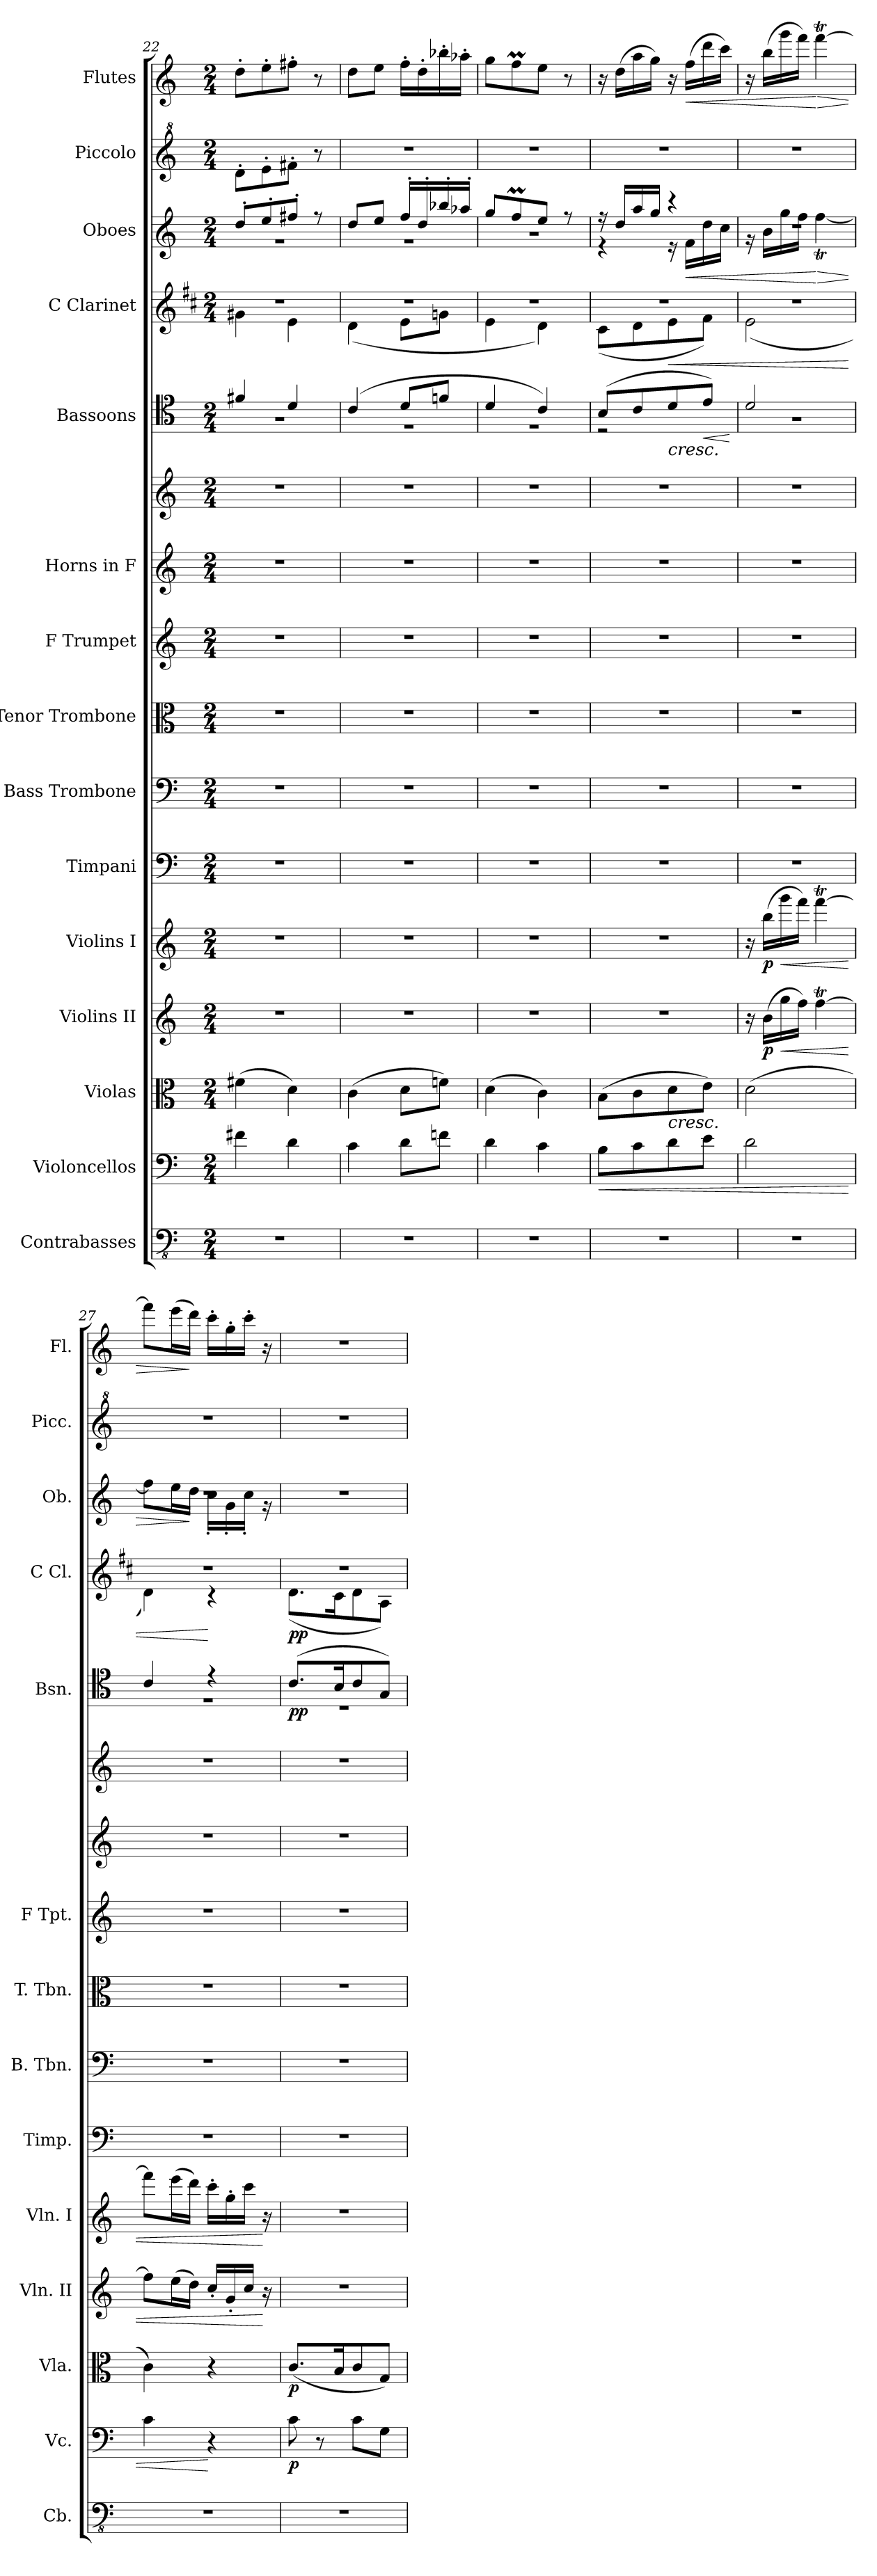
**kern	**kern	**dynam	**kern	**dynam	**kern	**dynam	**kern	**dynam	**kern	**kern	**kern	**kern	**kern	**kern	**kern	**dynam	**kern	**dynam	**kern	**dynam	**kern	**kern	**dynam
*part15	*part14	*part14	*part13	*part13	*part12	*part12	*part11	*part11	*part10	*part9	*part8	*part7	*part6	*part6	*part5	*part5	*part4	*part4	*part3	*part3	*part2	*part1	*part1
*staff16	*staff15	*staff15	*staff14	*staff14	*staff13	*staff13	*staff12	*staff12	*staff11	*staff10	*staff9	*staff8	*staff7	*staff6	*staff5	*staff5	*staff4	*staff4	*staff3	*staff3	*staff2	*staff1	*staff1
*I"Contrabasses	*I"Violoncellos	*	*I"Violas	*	*I"Violins II	*	*I"Violins I	*	*I"Timpani	*I"Bass Trombone	*I"Tenor Trombone	*I"F Trumpet	*I"Horns in F	*	*I"Bassoons	*	*I"C Clarinet	*	*I"Oboes	*	*I"Piccolo	*I"Flutes	*
*I'Cb.	*I'Vc.	*	*I'Vla.	*	*I'Vln. II	*	*I'Vln. I	*	*I'Timp.	*I'B. Tbn.	*I'T. Tbn.	*I'F Tpt.	*	*	*I'Bsn.	*	*I'C Cl.	*	*I'Ob.	*	*I'Picc.	*I'Fl.	*
*clefFv4	*clefF4	*	*clefC3	*	*clefG2	*	*clefG2	*	*clefF4	*clefF4	*clefC3	*clefG2	*clefG2	*clefG2	*clefC4	*	*clefG2	*	*clefG2	*	*clefG^2	*clefG2	*
*ITrd7c12	*	*	*	*	*	*	*	*	*	*	*	*ITrd-3c-5	*ITrd4c7	*ITrd4c7	*	*	*ITrd1c2	*	*	*	*ITrd-7c-12	*	*
*k[]	*k[]	*	*k[]	*	*k[]	*	*k[]	*	*k[]	*k[]	*k[]	*k[b-]	*k[b-]	*k[b-]	*k[]	*	*k[]	*	*k[]	*	*k[]	*k[]	*
*M2/4	*M2/4	*	*M2/4	*	*M2/4	*	*M2/4	*	*M2/4	*M2/4	*M2/4	*M2/4	*M2/4	*M2/4	*M2/4	*	*M2/4	*	*M2/4	*	*M2/4	*M2/4	*
=22	=22	=22	=22	=22	=22	=22	=22	=22	=22	=22	=22	=22	=22	=22	=22	=22	=22	=22	=22	=22	=22	=22	=22
*	*	*	*	*	*	*	*	*	*	*	*	*	*	*	*^	*	*^	*	*^	*	*	*	*
2r	4f#X\	.	(>4f#X\	.	2r	.	2r	.	2r	2r	2r	2r	2r	2r	4f#X/	2r	.	2r	4f#X\	.	8dd'/L	2r	.	8ddd'\L	8dd'\L	.
.	.	.	.	.	.	.	.	.	.	.	.	.	.	.	.	.	.	.	.	.	8ee'/	.	.	8eee'\	8ee'\	.
.	4d\	.	4d\)	.	.	.	.	.	.	.	.	.	.	.	4d/	.	.	.	4d\	.	8ff#X'/J	.	.	8fff#X'\J	8ff#X'\J	.
.	.	.	.	.	.	.	.	.	.	.	.	.	.	.	.	.	.	.	.	.	8r	.	.	8r	8r	.
=23	=23	=23	=23	=23	=23	=23	=23	=23	=23	=23	=23	=23	=23	=23	=23	=23	=23	=23	=23	=23	=23	=23	=23	=23	=23	=23
2r	4c\	.	(>4c\	.	2r	.	2r	.	2r	2r	2r	2r	2r	2r	(>4c/	2r	.	2r	(<4c\	.	8dd/L	2r	.	2r	8dd\L	.
.	.	.	.	.	.	.	.	.	.	.	.	.	.	.	.	.	.	.	.	.	8ee/J	.	.	.	8ee\J	.
.	8d\L	.	8d\L	.	.	.	.	.	.	.	.	.	.	.	8d/L	.	.	.	8d\L	.	16ff'/LL	.	.	.	16ff'\LL	.
.	.	.	.	.	.	.	.	.	.	.	.	.	.	.	.	.	.	.	.	.	16dd'/	.	.	.	16dd'\	.
.	8fn\J	.	8fn\J)	.	.	.	.	.	.	.	.	.	.	.	8fn/J	.	.	.	8fn\J	.	16bb-X'/	.	.	.	16bb-X'\	.
.	.	.	.	.	.	.	.	.	.	.	.	.	.	.	.	.	.	.	.	.	16aa-X'/JJ	.	.	.	16aa-X'\JJ	.
=24	=24	=24	=24	=24	=24	=24	=24	=24	=24	=24	=24	=24	=24	=24	=24	=24	=24	=24	=24	=24	=24	=24	=24	=24	=24	=24
2r	4d\	.	(>4d\	.	2r	.	2r	.	2r	2r	2r	2r	2r	2r	4d/	2r	.	2r	4d\	.	8gg/L	2r	.	2r	8gg\L	.
.	.	.	.	.	.	.	.	.	.	.	.	.	.	.	.	.	.	.	.	.	8ffM/	.	.	.	8ffM\	.
.	4c\	.	4c\)	.	.	.	.	.	.	.	.	.	.	.	4c/)	.	.	.	4c\)	.	8ee/J	.	.	.	8ee\J	.
.	.	.	.	.	.	.	.	.	.	.	.	.	.	.	.	.	.	.	.	.	8r	.	.	.	8r	.
=25	=25	=25	=25	=25	=25	=25	=25	=25	=25	=25	=25	=25	=25	=25	=25	=25	=25	=25	=25	=25	=25	=25	=25	=25	=25	=25
!	!	!LO:HP:b	!	!	!	!	!	!	!	!	!	!	!	!	!	!	!	!	!	!	!	!	!	!	!	!
2r	8B\L	<	(>8B\L	.	2r	.	2r	.	2r	2r	2r	2r	2r	2r	(>8B/L	2r	.	2r	(<8B\L	.	16r	4r	.	2r	16r	.
.	.	.	.	.	.	.	.	.	.	.	.	.	.	.	.	.	.	.	.	.	16dd/LL	.	.	.	(>16dd\LL	.
.	8c\	.	8c\	.	.	.	.	.	.	.	.	.	.	.	8c/	.	.	.	8c\	.	16aa/	.	.	.	16aa\	.
.	.	.	.	.	.	.	.	.	.	.	.	.	.	.	.	.	.	.	.	.	16gg/JJ	.	.	.	16gg\JJ)	.
!	!	!	!LO:TX:b:i:t=cresc.	!	!	!	!	!	!	!	!	!	!	!	!	!	!	!	!	!	!	!	!	!	!	!
!	!	!	!	!	!	!	!	!	!	!	!	!	!	!	!	!	!LO:HP:b	!	!	!LO:HP:b	!	!	!	!	!	!
.	8d\	.	8d\	.	.	.	.	.	.	.	.	.	.	.	8d/	.	<	.	8d\	<	4r	16r	.	.	16r	.
!	!	!	!	!	!	!	!	!	!	!	!	!	!	!	!	!	!	!	!	!	!	!	!LO:HP:b	!	!	!LO:HP:b
.	.	.	.	.	.	.	.	.	.	.	.	.	.	.	.	.	.	.	.	.	.	16f\LL	<	.	(>16ff\LL	<
!	!	!	!	!	!	!	!	!	!	!	!	!	!	!	!	!	!LO:HP:b	!	!	!	!	!	!	!	!	!
.	8e\J	.	8e\J)	.	.	.	.	.	.	.	.	.	.	.	8e/J)	.	<	.	8e\J)	.	.	16dd\	.	.	16ddd\	.
.	.	.	.	.	.	.	.	.	.	.	.	.	.	.	.	.	.	.	.	.	.	16cc\JJ	.	.	16ccc\JJ)	.
*	*	*	*	*	*	*	*	*	*	*	*	*	*	*	*v	*v	*	*	*	*	*v	*v	*	*	*	*
*	*	*	*	*	*	*	*	*	*	*	*	*	*	*	*	*	*v	*v	*	*	*	*	*	*
.	.	.	.	.	.	.	.	.	.	.	.	.	.	.	.	[	.	.	.	.	.	.	.
=26	=26	=26	=26	=26	=26	=26	=26	=26	=26	=26	=26	=26	=26	=26	=26	=26	=26	=26	=26	=26	=26	=26	=26
*	*	*	*	*	*	*	*	*	*	*	*	*	*	*	*^	*	*^	*	*^	*	*	*	*
2r	2d\	.	(>2d\	.	16r	.	16r	.	2r	2r	2r	2r	2r	2r	2d/	(<2r	.	2r	(<2d\	.	2rdd	16r	.	2r	16r	.
!	!	!	!	!	!	!LO:DY:b	!	!LO:DY:b	!	!	!	!	!	!	!	!	!	!	!	!	!	!	!	!	!	!
.	.	.	.	.	(>16b\LL	p	(>16bb\LL	p	.	.	.	.	.	.	.	.	.	.	.	.	.	16b\LL	.	.	(>16bb\LL	.
!	!	!	!	!	!	!LO:HP:b	!	!LO:HP:b	!	!	!	!	!	!	!	!	!	!	!	!	!	!	!	!	!	!
.	.	.	.	.	16gg\	<	16ggg\	<	.	.	.	.	.	.	.	.	.	.	.	.	.	16gg\	.	.	16ggg\	.
.	.	.	.	.	16ff\JJ)	.	16fff\JJ)	.	.	.	.	.	.	.	.	.	.	.	.	.	.	16ff\JJ	.	.	16fff\JJ)	.
!	!	!	!	!	!	!	!	!	!	!	!	!	!	!	!	!	!	!	!	!	!	!	!LO:HP:n=1:b	!	!	!LO:HP:n=1:b
.	.	.	.	.	[4ffT\	.	[4fffT\	.	.	.	.	.	.	.	.	.	.	.	.	.	.	[4ffT\	[ >	.	[4fffT\	[ >
=27	=27	=27	=27	=27	=27	=27	=27	=27	=27	=27	=27	=27	=27	=27	=27	=27	=27	=27	=27	=27	=27	=27	=27	=27	=27	=27
2r	4c\	.	4c\)	.	8ffTTT\L]	.	8fffTTT\L]	.	2r	2r	2r	2r	2r	2r	4c/)	2r	.	2r	4c\)	.	2rdd	8ffTTT\L]	.	2r	8fffTTT\L]	.
.	.	.	.	.	(>16ee\L	.	(>16eee\L	.	.	.	.	.	.	.	.	.	.	.	.	.	.	16ee\L	.	.	(>16eee\L	.
.	.	.	.	.	16dd\JJ)	.	16ddd\JJ)	.	.	.	.	.	.	.	.	.	.	.	.	.	.	16dd\JJ	]	.	16ddd\JJ)	]
.	4r	[	4r	.	16cc'/LL	.	16ccc'\LL	.	.	.	.	.	.	.	4r	.	[	.	4r	[	.	16cc'\LL	.	.	16ccc'\LL	.
.	.	.	.	.	16g'/	.	16gg'\	.	.	.	.	.	.	.	.	.	.	.	.	.	.	16g'\	.	.	16gg'\	.
.	.	.	.	.	16cc/JJ	.	16ccc\JJ	.	.	.	.	.	.	.	.	.	.	.	.	.	.	16cc'\JJ	.	.	16ccc'\JJ	.
.	.	.	.	.	16r	[	16r	[	.	.	.	.	.	.	.	.	.	.	.	.	.	16r	.	.	16r	.
!!LO:PB:g=z
=28	=28	=28	=28	=28	=28	=28	=28	=28	=28	=28	=28	=28	=28	=28	=28	=28	=28	=28	=28	=28	=28	=28	=28	=28	=28	=28
!	!	!LO:DY:b	!	!LO:DY:b	!	!	!	!	!	!	!	!	!	!	!	!	!LO:DY:b	!	!	!	!	!	!	!	!	!
!	!	!	!	!	!	!	!	!	!	!	!	!	!	!	!	!	!LO:DY:n=1:b	!	!	!LO:DY:b	!	!	!	!	!	!
!	!	!	!	!	!	!	!	!	!	!	!	!	!	!	!	!	!	!	!	!LO:DY:n=1:b	!	!	!	!	!	!
*	*	*	*	*	*	*	*	*	*	*	*	*	*	*	*	*	*	*	*	*	*v	*v	*	*	*	*
2r	8c\	p	(<8.c/L	p	2r	.	2r	.	2r	2r	2r	2r	2r	2r	(>8.c/L	2r	p p	2r	(<8.c\L	p p	2r	.	2r	2r	.
.	8r	.	.	.	.	.	.	.	.	.	.	.	.	.	.	.	.	.	.	.	.	.	.	.	.
.	.	.	16B/K	.	.	.	.	.	.	.	.	.	.	.	16B/K	.	.	.	16B\K	.	.	.	.	.	.
.	8c\L	.	8c/	.	.	.	.	.	.	.	.	.	.	.	8c/	.	.	.	8c\	.	.	.	.	.	.
.	8G\J	.	8G/J)	.	.	.	.	.	.	.	.	.	.	.	8G/J)	.	.	.	8G\J)	.	.	.	.	.	.
*	*	*	*	*	*	*	*	*	*	*	*	*	*	*	*v	*v	*	*	*	*	*	*	*	*	*
*	*	*	*	*	*	*	*	*	*	*	*	*	*	*	*	*	*v	*v	*	*	*	*	*	*
=	=	=	=	=	=	=	=	=	=	=	=	=	=	=	=	=	=	=	=	=	=	=	=
*-	*-	*-	*-	*-	*-	*-	*-	*-	*-	*-	*-	*-	*-	*-	*-	*-	*-	*-	*-	*-	*-	*-	*-
